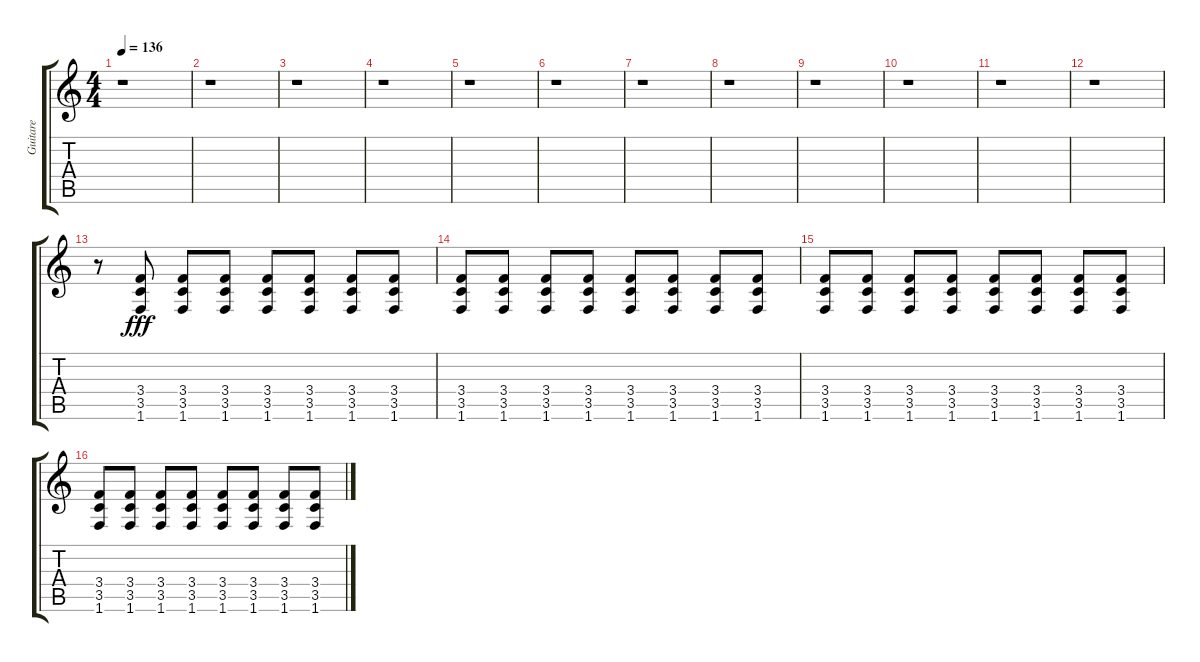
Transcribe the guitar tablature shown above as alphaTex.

\track ("Guitare" "Guitare") {instrument distortionguitar}
\staff {score tabs}
\tuning (E4 B3 G3 D3 A2 E2) {hide}
\ts (4 4)
\tempo 136
\clef g2
\ks c
r.1{dy f} |
r.1 |
r.1 |
r.1 |
r.1 |
r.1 |
r.1 |
r.1 |
r.1 |
r.1 |
r.1 |
r.1 |
r.8 (3.4 3.5 1.6).8{dy fff volume 3 instrument electricguitarmuted} (3.4 3.5 1.6).8 (3.4 3.5 1.6).8 (3.4 3.5 1.6).8 (3.4 3.5 1.6).8 (3.4 3.5 1.6).8 (3.4 3.5 1.6).8 |
(3.4 3.5 1.6).8 (3.4 3.5 1.6).8 (3.4 3.5 1.6).8 (3.4 3.5 1.6).8 (3.4 3.5 1.6).8 (3.4 3.5 1.6).8 (3.4 3.5 1.6).8 (3.4 3.5 1.6).8 |
(3.4 3.5 1.6).8{volume 4 instrument electricguitarmuted} (3.4 3.5 1.6).8 (3.4 3.5 1.6).8 (3.4 3.5 1.6).8 (3.4 3.5 1.6).8 (3.4 3.5 1.6).8 (3.4 3.5 1.6).8 (3.4 3.5 1.6).8 |
(3.4 3.5 1.6).8 (3.4 3.5 1.6).8 (3.4 3.5 1.6).8 (3.4 3.5 1.6).8 (3.4 3.5 1.6).8 (3.4 3.5 1.6).8 (3.4 3.5 1.6).8 (3.4 3.5 1.6).8
